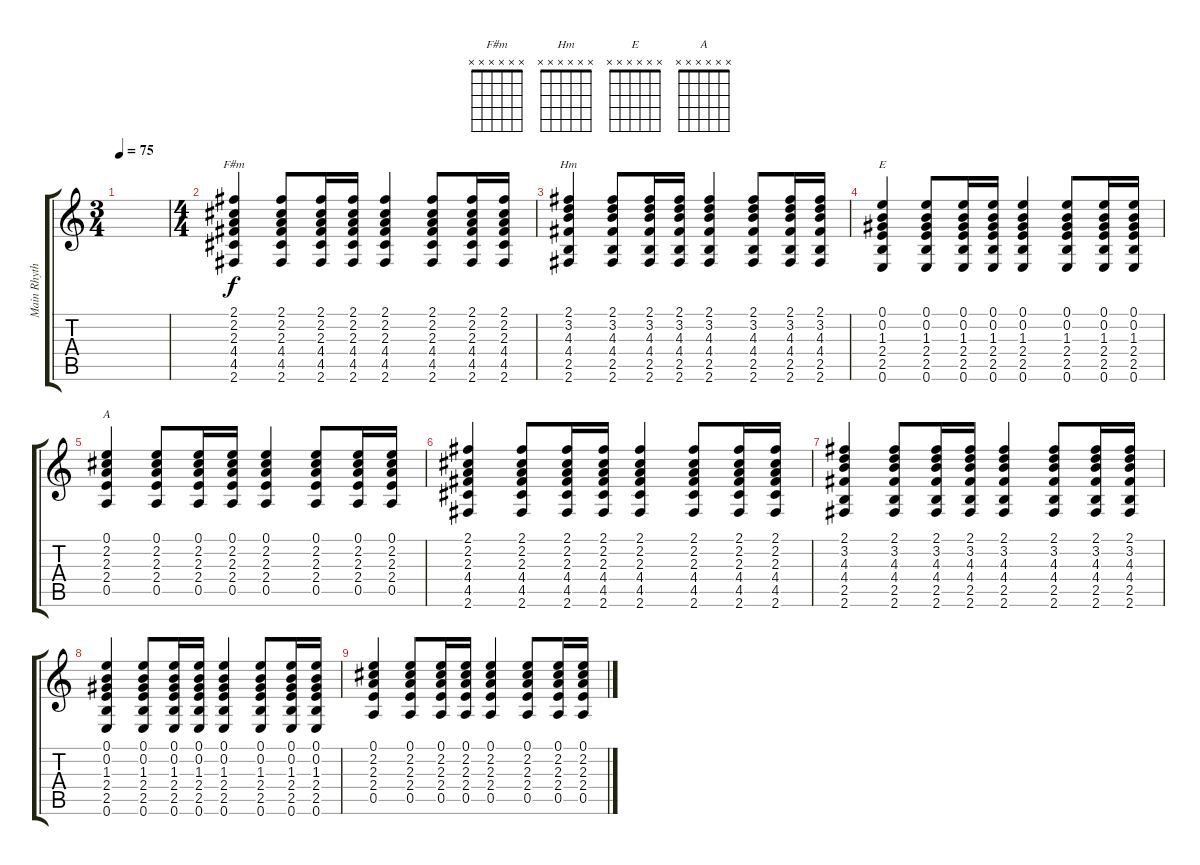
\track ("Main Rhythm" "Main Rhyth") {instrument acousticguitarnylon}
\staff {score tabs}
\tuning (E4 B3 G3 D3 A2 E2) {hide}
\chord ("F#m" x x x x x x) {firstfret 0}
\chord ("Hm" x x x x x x) {firstfret 0}
\chord ("E" x x x x x x) {firstfret 0}
\chord ("A" x x x x x x) {firstfret 0}
\ts (3 4)
\tempo 75
\clef g2
\ks c
|
\ts (4 4)
(2.1 2.2 2.3 4.4 4.5 2.6).4{ch "F#m"} (2.1 2.2 2.3 4.4 4.5 2.6).8 (2.1 2.2 2.3 4.4 4.5 2.6).16 (2.1 2.2 2.3 4.4 4.5 2.6).16 (2.1 2.2 2.3 4.4 4.5 2.6).4 (2.1 2.2 2.3 4.4 4.5 2.6).8 (2.1 2.2 2.3 4.4 4.5 2.6).16 (2.1 2.2 2.3 4.4 4.5 2.6).16 |
(2.1 3.2 4.3 4.4 2.5 2.6).4{ch "Hm"} (2.1 3.2 4.3 4.4 2.5 2.6).8 (2.1 3.2 4.3 4.4 2.5 2.6).16 (2.1 3.2 4.3 4.4 2.5 2.6).16 (2.1 3.2 4.3 4.4 2.5 2.6).4 (2.1 3.2 4.3 4.4 2.5 2.6).8 (2.1 3.2 4.3 4.4 2.5 2.6).16 (2.1 3.2 4.3 4.4 2.5 2.6).16 |
(0.1 0.2 1.3 2.4 2.5 0.6).4{ch "E"} (0.1 0.2 1.3 2.4 2.5 0.6).8 (0.1 0.2 1.3 2.4 2.5 0.6).16 (0.1 0.2 1.3 2.4 2.5 0.6).16 (0.1 0.2 1.3 2.4 2.5 0.6).4 (0.1 0.2 1.3 2.4 2.5 0.6).8 (0.1 0.2 1.3 2.4 2.5 0.6).16 (0.1 0.2 1.3 2.4 2.5 0.6).16 |
(0.1 2.2 2.3 2.4 0.5).4{ch "A"} (0.1 2.2 2.3 2.4 0.5).8 (0.1 2.2 2.3 2.4 0.5).16 (0.1 2.2 2.3 2.4 0.5).16 (0.1 2.2 2.3 2.4 0.5).4 (0.1 2.2 2.3 2.4 0.5).8 (0.1 2.2 2.3 2.4 0.5).16 (0.1 2.2 2.3 2.4 0.5).16 |
(2.1 2.2 2.3 4.4 4.5 2.6).4 (2.1 2.2 2.3 4.4 4.5 2.6).8 (2.1 2.2 2.3 4.4 4.5 2.6).16 (2.1 2.2 2.3 4.4 4.5 2.6).16 (2.1 2.2 2.3 4.4 4.5 2.6).4 (2.1 2.2 2.3 4.4 4.5 2.6).8 (2.1 2.2 2.3 4.4 4.5 2.6).16 (2.1 2.2 2.3 4.4 4.5 2.6).16 |
(2.1 3.2 4.3 4.4 2.5 2.6).4 (2.1 3.2 4.3 4.4 2.5 2.6).8 (2.1 3.2 4.3 4.4 2.5 2.6).16 (2.1 3.2 4.3 4.4 2.5 2.6).16 (2.1 3.2 4.3 4.4 2.5 2.6).4 (2.1 3.2 4.3 4.4 2.5 2.6).8 (2.1 3.2 4.3 4.4 2.5 2.6).16 (2.1 3.2 4.3 4.4 2.5 2.6).16 |
(0.1 0.2 1.3 2.4 2.5 0.6).4 (0.1 0.2 1.3 2.4 2.5 0.6).8 (0.1 0.2 1.3 2.4 2.5 0.6).16 (0.1 0.2 1.3 2.4 2.5 0.6).16 (0.1 0.2 1.3 2.4 2.5 0.6).4 (0.1 0.2 1.3 2.4 2.5 0.6).8 (0.1 0.2 1.3 2.4 2.5 0.6).16 (0.1 0.2 1.3 2.4 2.5 0.6).16 |
(0.1 2.2 2.3 2.4 0.5).4 (0.1 2.2 2.3 2.4 0.5).8 (0.1 2.2 2.3 2.4 0.5).16 (0.1 2.2 2.3 2.4 0.5).16 (0.1 2.2 2.3 2.4 0.5).4 (0.1 2.2 2.3 2.4 0.5).8 (0.1 2.2 2.3 2.4 0.5).16 (0.1 2.2 2.3 2.4 0.5).16
